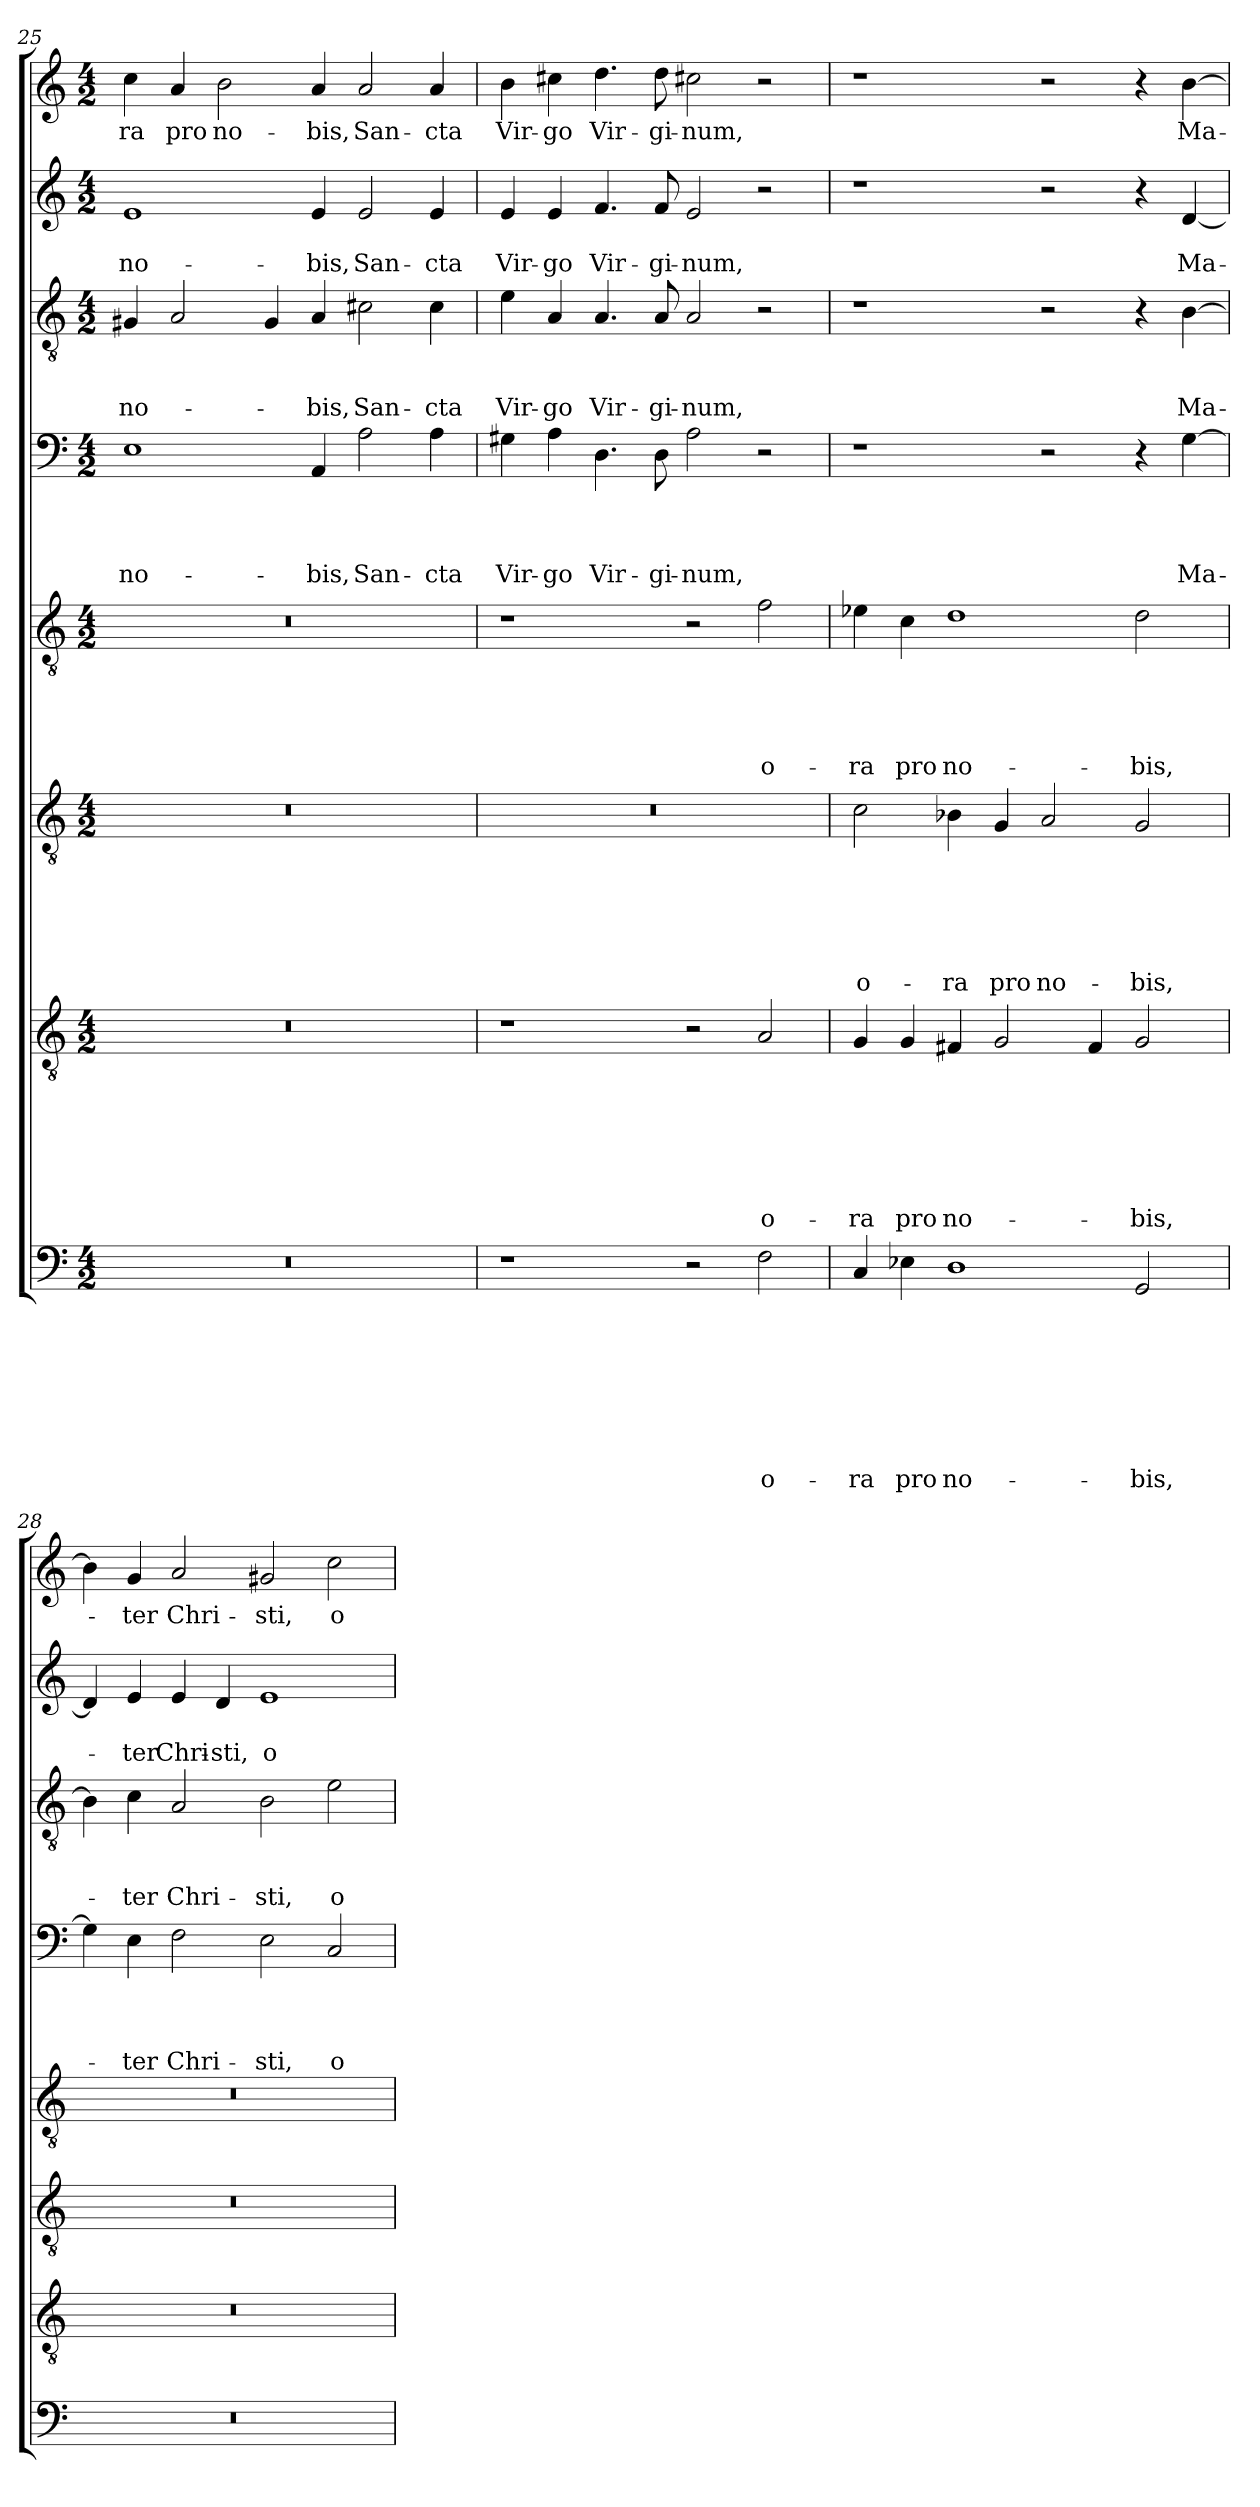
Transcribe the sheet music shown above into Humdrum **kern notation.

**kern	**text	**text	**text	**text	**text	**text	**text	**text	**kern	**text	**text	**text	**text	**text	**text	**text	**kern	**text	**text	**text	**text	**text	**text	**kern	**text	**text	**text	**text	**text	**kern	**text	**text	**text	**text	**kern	**text	**text	**text	**kern	**text	**text	**kern	**text
*part8	*part8	*part8	*part8	*part8	*part8	*part8	*part8	*part8	*part7	*part7	*part7	*part7	*part7	*part7	*part7	*part7	*part6	*part6	*part6	*part6	*part6	*part6	*part6	*part5	*part5	*part5	*part5	*part5	*part5	*part4	*part4	*part4	*part4	*part4	*part3	*part3	*part3	*part3	*part2	*part2	*part2	*part1	*part1
*staff8	*staff8	*staff8	*staff8	*staff8	*staff8	*staff8	*staff8	*staff8	*staff7	*staff7	*staff7	*staff7	*staff7	*staff7	*staff7	*staff7	*staff6	*staff6	*staff6	*staff6	*staff6	*staff6	*staff6	*staff5	*staff5	*staff5	*staff5	*staff5	*staff5	*staff4	*staff4	*staff4	*staff4	*staff4	*staff3	*staff3	*staff3	*staff3	*staff2	*staff2	*staff2	*staff1	*staff1
*clefF4	*	*	*	*	*	*	*	*	*clefGv2	*	*	*	*	*	*	*	*clefGv2	*	*	*	*	*	*	*clefGv2	*	*	*	*	*	*clefF4	*	*	*	*	*clefGv2	*	*	*	*clefG2	*	*	*clefG2	*
*k[]	*	*	*	*	*	*	*	*	*k[]	*	*	*	*	*	*	*	*k[]	*	*	*	*	*	*	*k[]	*	*	*	*	*	*k[]	*	*	*	*	*k[]	*	*	*	*k[]	*	*	*k[]	*
*a:	*	*	*	*	*	*	*	*	*a:	*	*	*	*	*	*	*	*a:	*	*	*	*	*	*	*a:	*	*	*	*	*	*a:	*	*	*	*	*a:	*	*	*	*a:	*	*	*a:	*
*M4/2	*	*	*	*	*	*	*	*	*M4/2	*	*	*	*	*	*	*	*M4/2	*	*	*	*	*	*	*M4/2	*	*	*	*	*	*M4/2	*	*	*	*	*M4/2	*	*	*	*M4/2	*	*	*M4/2	*
=25	=25	=25	=25	=25	=25	=25	=25	=25	=25	=25	=25	=25	=25	=25	=25	=25	=25	=25	=25	=25	=25	=25	=25	=25	=25	=25	=25	=25	=25	=25	=25	=25	=25	=25	=25	=25	=25	=25	=25	=25	=25	=25	=25
!	!	!	!	!	!	!	!	!	!	!	!	!	!	!	!	!	!	!	!	!	!	!	!	!	!	!	!	!	!	!	!	!	!	!LO:LY:b	!	!	!	!LO:LY:b	!	!	!LO:LY:b	!	!LO:LY:b
0r	.	.	.	.	.	.	.	.	0r	.	.	.	.	.	.	.	0r	.	.	.	.	.	.	0r	.	.	.	.	.	1E	.	.	.	no-	4G#X/	.	.	no-	1e	.	no-	4cc\	-ra
!	!	!	!	!	!	!	!	!	!	!	!	!	!	!	!	!	!	!	!	!	!	!	!	!	!	!	!	!	!	!	!	!	!	!	!	!	!	!	!	!	!	!	!LO:LY:b
.	.	.	.	.	.	.	.	.	.	.	.	.	.	.	.	.	.	.	.	.	.	.	.	.	.	.	.	.	.	.	.	.	.	.	2A/	.	.	.	.	.	.	4a/	pro
!	!	!	!	!	!	!	!	!	!	!	!	!	!	!	!	!	!	!	!	!	!	!	!	!	!	!	!	!	!	!	!	!	!	!	!	!	!	!	!	!	!	!	!LO:LY:b
.	.	.	.	.	.	.	.	.	.	.	.	.	.	.	.	.	.	.	.	.	.	.	.	.	.	.	.	.	.	.	.	.	.	.	.	.	.	.	.	.	.	2b\	no-
.	.	.	.	.	.	.	.	.	.	.	.	.	.	.	.	.	.	.	.	.	.	.	.	.	.	.	.	.	.	.	.	.	.	.	4G#/	.	.	.	.	.	.	.	.
!	!	!	!	!	!	!	!	!	!	!	!	!	!	!	!	!	!	!	!	!	!	!	!	!	!	!	!	!	!	!	!	!	!	!LO:LY:b	!	!	!	!LO:LY:b	!	!	!LO:LY:b	!	!LO:LY:b
.	.	.	.	.	.	.	.	.	.	.	.	.	.	.	.	.	.	.	.	.	.	.	.	.	.	.	.	.	.	4AA/	.	.	.	-bis,	4A/	.	.	-bis,	4e/	.	-bis,	4a/	-bis,
!	!	!	!	!	!	!	!	!	!	!	!	!	!	!	!	!	!	!	!	!	!	!	!	!	!	!	!	!	!	!	!	!	!	!LO:LY:b	!	!	!	!LO:LY:b	!	!	!LO:LY:b	!	!LO:LY:b
.	.	.	.	.	.	.	.	.	.	.	.	.	.	.	.	.	.	.	.	.	.	.	.	.	.	.	.	.	.	2A\	.	.	.	San-	2c#X\	.	.	San-	2e/	.	San-	2a/	San-
!	!	!	!	!	!	!	!	!	!	!	!	!	!	!	!	!	!	!	!	!	!	!	!	!	!	!	!	!	!	!	!	!	!	!LO:LY:b	!	!	!	!LO:LY:b	!	!	!LO:LY:b	!	!LO:LY:b
.	.	.	.	.	.	.	.	.	.	.	.	.	.	.	.	.	.	.	.	.	.	.	.	.	.	.	.	.	.	4A\	.	.	.	-cta	4c#\	.	.	-cta	4e/	.	-cta	4a/	-cta
!!LO:LB:g=z
=26	=26	=26	=26	=26	=26	=26	=26	=26	=26	=26	=26	=26	=26	=26	=26	=26	=26	=26	=26	=26	=26	=26	=26	=26	=26	=26	=26	=26	=26	=26	=26	=26	=26	=26	=26	=26	=26	=26	=26	=26	=26	=26	=26
!	!	!	!	!	!	!	!	!	!	!	!	!	!	!	!	!	!	!	!	!	!	!	!	!	!	!	!	!	!	!	!	!	!	!LO:LY:b	!	!	!	!LO:LY:b	!	!	!LO:LY:b	!	!LO:LY:b
1r	.	.	.	.	.	.	.	.	1r	.	.	.	.	.	.	.	0r	.	.	.	.	.	.	1r	.	.	.	.	.	4G#X\	.	.	.	Vir-	4e\	.	.	Vir-	4e/	.	Vir-	4b\	Vir-
!	!	!	!	!	!	!	!	!	!	!	!	!	!	!	!	!	!	!	!	!	!	!	!	!	!	!	!	!	!	!	!	!	!	!LO:LY:b	!	!	!	!LO:LY:b	!	!	!LO:LY:b	!	!LO:LY:b
.	.	.	.	.	.	.	.	.	.	.	.	.	.	.	.	.	.	.	.	.	.	.	.	.	.	.	.	.	.	4A\	.	.	.	-go	4A/	.	.	-go	4e/	.	-go	4cc#\	-go
!	!	!	!	!	!	!	!	!	!	!	!	!	!	!	!	!	!	!	!	!	!	!	!	!	!	!	!	!	!	!	!	!	!	!LO:LY:b	!	!	!	!LO:LY:b	!	!	!LO:LY:b	!	!LO:LY:b
.	.	.	.	.	.	.	.	.	.	.	.	.	.	.	.	.	.	.	.	.	.	.	.	.	.	.	.	.	.	4.D\	.	.	.	Vir-	4.A/	.	.	Vir-	4.f/	.	Vir-	4.dd\	Vir-
!	!	!	!	!	!	!	!	!	!	!	!	!	!	!	!	!	!	!	!	!	!	!	!	!	!	!	!	!	!	!	!	!	!	!LO:LY:b	!	!	!	!LO:LY:b	!	!	!LO:LY:b	!	!LO:LY:b
.	.	.	.	.	.	.	.	.	.	.	.	.	.	.	.	.	.	.	.	.	.	.	.	.	.	.	.	.	.	8D\	.	.	.	-gi-	8A/	.	.	-gi-	8f/	.	-gi-	8dd\	-gi-
!	!	!	!	!	!	!	!	!	!	!	!	!	!	!	!	!	!	!	!	!	!	!	!	!	!	!	!	!	!	!	!	!	!	!LO:LY:b	!	!	!	!LO:LY:b	!	!	!LO:LY:b	!	!LO:LY:b
2r	.	.	.	.	.	.	.	.	2r	.	.	.	.	.	.	.	.	.	.	.	.	.	.	2r	.	.	.	.	.	2A\	.	.	.	-num,	2A/	.	.	-num,	2e/	.	-num,	2cc#X\	-num,
!	!	!	!	!	!	!	!	!LO:LY:b	!	!	!	!	!	!	!	!LO:LY:b	!	!	!	!	!	!	!	!	!	!	!	!	!LO:LY:b	!	!	!	!	!	!	!	!	!	!	!	!	!	!
2F\	.	.	.	.	.	.	.	o-	2A/	.	.	.	.	.	.	o-	.	.	.	.	.	.	.	2f\	.	.	.	.	o-	2r	.	.	.	.	2r	.	.	.	2r	.	.	2r	.
=27	=27	=27	=27	=27	=27	=27	=27	=27	=27	=27	=27	=27	=27	=27	=27	=27	=27	=27	=27	=27	=27	=27	=27	=27	=27	=27	=27	=27	=27	=27	=27	=27	=27	=27	=27	=27	=27	=27	=27	=27	=27	=27	=27
!	!	!	!	!	!	!	!	!LO:LY:b	!	!	!	!	!	!	!	!LO:LY:b	!	!	!	!	!	!	!LO:LY:b	!	!	!	!	!	!LO:LY:b	!	!	!	!	!	!	!	!	!	!	!	!	!	!
4C/	.	.	.	.	.	.	.	-ra	4G/	.	.	.	.	.	.	-ra	2c\	.	.	.	.	.	o-	4e-X\	.	.	.	.	-ra	1r	.	.	.	.	1r	.	.	.	1r	.	.	1r	.
!	!	!	!	!	!	!	!	!LO:LY:b	!	!	!	!	!	!	!	!LO:LY:b	!	!	!	!	!	!	!	!	!	!	!	!	!LO:LY:b	!	!	!	!	!	!	!	!	!	!	!	!	!	!
4E-X\	.	.	.	.	.	.	.	pro	4G/	.	.	.	.	.	.	pro	.	.	.	.	.	.	.	4c\	.	.	.	.	pro	.	.	.	.	.	.	.	.	.	.	.	.	.	.
!	!	!	!	!	!	!	!	!LO:LY:b	!	!	!	!	!	!	!	!LO:LY:b	!	!	!	!	!	!	!LO:LY:b	!	!	!	!	!	!LO:LY:b	!	!	!	!	!	!	!	!	!	!	!	!	!	!
1D	.	.	.	.	.	.	.	no-	4F#X/	.	.	.	.	.	.	no-	4B-X\	.	.	.	.	.	-ra	1d	.	.	.	.	no-	.	.	.	.	.	.	.	.	.	.	.	.	.	.
!	!	!	!	!	!	!	!	!	!	!	!	!	!	!	!	!	!	!	!	!	!	!	!LO:LY:b	!	!	!	!	!	!	!	!	!	!	!	!	!	!	!	!	!	!	!	!
.	.	.	.	.	.	.	.	.	2G/	.	.	.	.	.	.	.	4G/	.	.	.	.	.	pro	.	.	.	.	.	.	.	.	.	.	.	.	.	.	.	.	.	.	.	.
!	!	!	!	!	!	!	!	!	!	!	!	!	!	!	!	!	!	!	!	!	!	!	!LO:LY:b	!	!	!	!	!	!	!	!	!	!	!	!	!	!	!	!	!	!	!	!
.	.	.	.	.	.	.	.	.	.	.	.	.	.	.	.	.	2A/	.	.	.	.	.	no-	.	.	.	.	.	.	2r	.	.	.	.	2r	.	.	.	2r	.	.	2r	.
.	.	.	.	.	.	.	.	.	4F#/	.	.	.	.	.	.	.	.	.	.	.	.	.	.	.	.	.	.	.	.	.	.	.	.	.	.	.	.	.	.	.	.	.	.
!	!	!	!	!	!	!	!	!LO:LY:b	!	!	!	!	!	!	!	!LO:LY:b	!	!	!	!	!	!	!LO:LY:b	!	!	!	!	!	!LO:LY:b	!	!	!	!	!	!	!	!	!	!	!	!	!	!
2GG/	.	.	.	.	.	.	.	-bis,	2G/	.	.	.	.	.	.	-bis,	2G/	.	.	.	.	.	-bis,	2d\	.	.	.	.	-bis,	4r	.	.	.	.	4r	.	.	.	4r	.	.	4r	.
!	!	!	!	!	!	!	!	!	!	!	!	!	!	!	!	!	!	!	!	!	!	!	!	!	!	!	!	!	!	!	!	!	!	!LO:LY:b	!	!	!	!LO:LY:b	!	!	!LO:LY:b	!	!LO:LY:b
.	.	.	.	.	.	.	.	.	.	.	.	.	.	.	.	.	.	.	.	.	.	.	.	.	.	.	.	.	.	[4G\	.	.	.	Ma-	[4B\	.	.	Ma-	[4d/	.	Ma-	[4b\	Ma-
=28	=28	=28	=28	=28	=28	=28	=28	=28	=28	=28	=28	=28	=28	=28	=28	=28	=28	=28	=28	=28	=28	=28	=28	=28	=28	=28	=28	=28	=28	=28	=28	=28	=28	=28	=28	=28	=28	=28	=28	=28	=28	=28	=28
0r	.	.	.	.	.	.	.	.	0r	.	.	.	.	.	.	.	0r	.	.	.	.	.	.	0r	.	.	.	.	.	4G\]	.	.	.	.	4B\]	.	.	.	4d/]	.	.	4b\]	.
!	!	!	!	!	!	!	!	!	!	!	!	!	!	!	!	!	!	!	!	!	!	!	!	!	!	!	!	!	!	!	!	!	!	!LO:LY:b	!	!	!	!LO:LY:b	!	!	!LO:LY:b	!	!LO:LY:b
.	.	.	.	.	.	.	.	.	.	.	.	.	.	.	.	.	.	.	.	.	.	.	.	.	.	.	.	.	.	4E\	.	.	.	-ter	4c\	.	.	-ter	4e/	.	-ter	4g/	-ter
!	!	!	!	!	!	!	!	!	!	!	!	!	!	!	!	!	!	!	!	!	!	!	!	!	!	!	!	!	!	!	!	!	!	!LO:LY:b	!	!	!	!LO:LY:b	!	!	!LO:LY:b	!	!LO:LY:b
.	.	.	.	.	.	.	.	.	.	.	.	.	.	.	.	.	.	.	.	.	.	.	.	.	.	.	.	.	.	2F\	.	.	.	Chri-	2A/	.	.	Chri-	4e/	.	Chri-	2a/	Chri-
!	!	!	!	!	!	!	!	!	!	!	!	!	!	!	!	!	!	!	!	!	!	!	!	!	!	!	!	!	!	!	!	!	!	!	!	!	!	!	!	!	!LO:LY:b	!	!
.	.	.	.	.	.	.	.	.	.	.	.	.	.	.	.	.	.	.	.	.	.	.	.	.	.	.	.	.	.	.	.	.	.	.	.	.	.	.	4d/	.	-sti,	.	.
!	!	!	!	!	!	!	!	!	!	!	!	!	!	!	!	!	!	!	!	!	!	!	!	!	!	!	!	!	!	!	!	!	!	!LO:LY:b	!	!	!	!LO:LY:b	!	!	!LO:LY:b	!	!LO:LY:b
.	.	.	.	.	.	.	.	.	.	.	.	.	.	.	.	.	.	.	.	.	.	.	.	.	.	.	.	.	.	2E\	.	.	.	-sti,	2B\	.	.	-sti,	1e	.	o-	2g#X/	-sti,
!	!	!	!	!	!	!	!	!	!	!	!	!	!	!	!	!	!	!	!	!	!	!	!	!	!	!	!	!	!	!	!	!	!	!LO:LY:b	!	!	!	!LO:LY:b	!	!	!	!	!LO:LY:b
.	.	.	.	.	.	.	.	.	.	.	.	.	.	.	.	.	.	.	.	.	.	.	.	.	.	.	.	.	.	2C/	.	.	.	o-	2e\	.	.	o-	.	.	.	2cc\	o-
=	=	=	=	=	=	=	=	=	=	=	=	=	=	=	=	=	=	=	=	=	=	=	=	=	=	=	=	=	=	=	=	=	=	=	=	=	=	=	=	=	=	=	=
*-	*-	*-	*-	*-	*-	*-	*-	*-	*-	*-	*-	*-	*-	*-	*-	*-	*-	*-	*-	*-	*-	*-	*-	*-	*-	*-	*-	*-	*-	*-	*-	*-	*-	*-	*-	*-	*-	*-	*-	*-	*-	*-	*-
